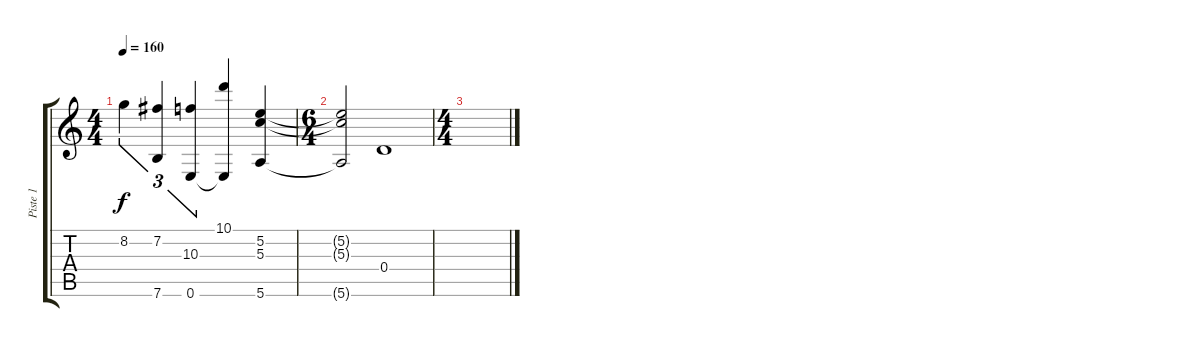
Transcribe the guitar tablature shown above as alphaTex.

\track ("Piste 1" "Piste 1") {instrument acousticguitarnylon}
\staff {score tabs}
\tuning (E4 B3 G3 D3 A2 E2) {hide}
\ts (4 4)
\tempo 160
\clef g2
\ks c
8.2.4{tu (3 2) dy f} (7.2 7.6{t}).4{tu (3 2)} (10.3 0.6).4{tu (3 2)} (10.1 0.6{t}).4 (5.2 5.3 5.6).4 |
\ts (6 4)
(5.2{t} 5.3{t} 5.6{t}).2 0.4.1 |
\ts (4 4)
